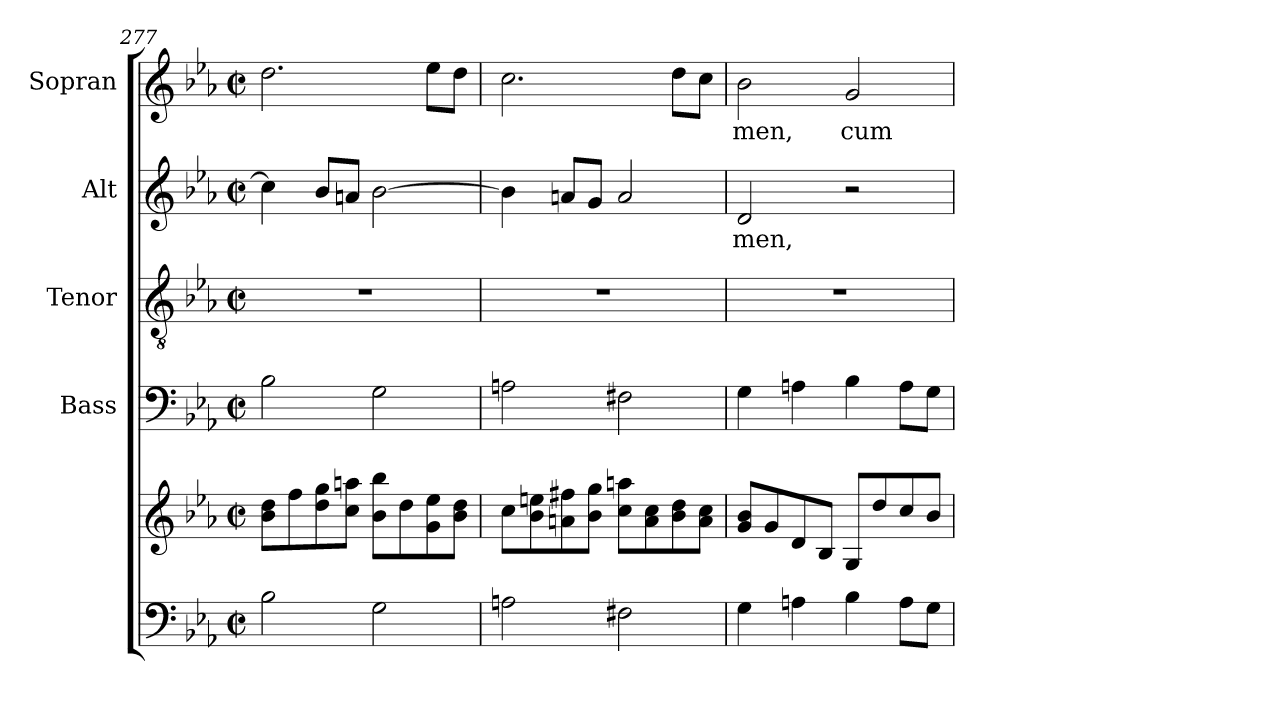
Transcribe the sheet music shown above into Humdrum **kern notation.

**kern	**kern	**kern	**kern	**kern	**text	**kern	**text
*part5	*part5	*part4	*part3	*part2	*part2	*part1	*part1
*staff6	*staff5	*staff4	*staff3	*staff2	*staff2	*staff1	*staff1
*	*	*I"Bass	*I"Tenor	*I"Alt	*	*I"Sopran	*
*	*	*I'B.	*I'T.	*I'A.	*	*I'S.	*
*clefF4	*clefG2	*clefF4	*clefGv2	*clefG2	*	*clefG2	*
*k[b-e-a-]	*k[b-e-a-]	*k[b-e-a-]	*k[b-e-a-]	*k[b-e-a-]	*	*k[b-e-a-]	*
*E-:	*E-:	*E-:	*E-:	*E-:	*	*E-:	*
*M2/2	*M2/2	*M2/2	*M2/2	*M2/2	*	*M2/2	*
*met(c|)	*met(c|)	*met(c|)	*met(c|)	*met(c|)	*	*met(c|)	*
=277	=277	=277	=277	=277	=277	=277	=277
2B-\	8b-\ 8dd\L	2B-\	1r	4cc\]	.	2.dd\	.
.	8ff\	.	.	.	.	.	.
.	8dd\ 8gg\	.	.	8b-/L	.	.	.
.	8cc\ 8aan\J	.	.	8an/J	.	.	.
2G\	8b-\ 8bb-\L	2G\	.	[2b-\	.	.	.
.	8dd\	.	.	.	.	.	.
.	8g\ 8ee-\	.	.	.	.	8ee-\L	.
.	8b-\ 8dd\J	.	.	.	.	8dd\J	.
=278	=278	=278	=278	=278	=278	=278	=278
2An\	8cc\L	2An\	1r	4b-\]	.	2.cc\	.
.	8b-\ 8een\	.	.	.	.	.	.
.	8an\ 8ff#X\	.	.	8an/L	.	.	.
.	8b-\ 8gg\J	.	.	8g/J	.	.	.
2F#X\	8cc\ 8aan\L	2F#X\	.	2a/	.	.	.
.	8a\ 8cc\	.	.	.	.	.	.
.	8b-\ 8dd\	.	.	.	.	8dd\L	.
.	8a\ 8cc\J	.	.	.	.	8cc\J	.
=279	=279	=279	=279	=279	=279	=279	=279
!	!	!	!	!	!LO:LY:b	!	!LO:LY:b
4G\	8g/ 8b-/L	4G\	1r	2d/	-men,	2b-\	-men,
.	8g/	.	.	.	.	.	.
4An\	8d/	4An\	.	.	.	.	.
.	8B-/J	.	.	.	.	.	.
!	!	!	!	!	!	!	!LO:LY:b
4B-\	8G/L	4B-\	.	2r	.	2g/	cum
.	8dd/	.	.	.	.	.	.
8A\L	8cc/	8A\L	.	.	.	.	.
8G\J	8b-/J	8G\J	.	.	.	.	.
=	=	=	=	=	=	=	=
*-	*-	*-	*-	*-	*-	*-	*-
